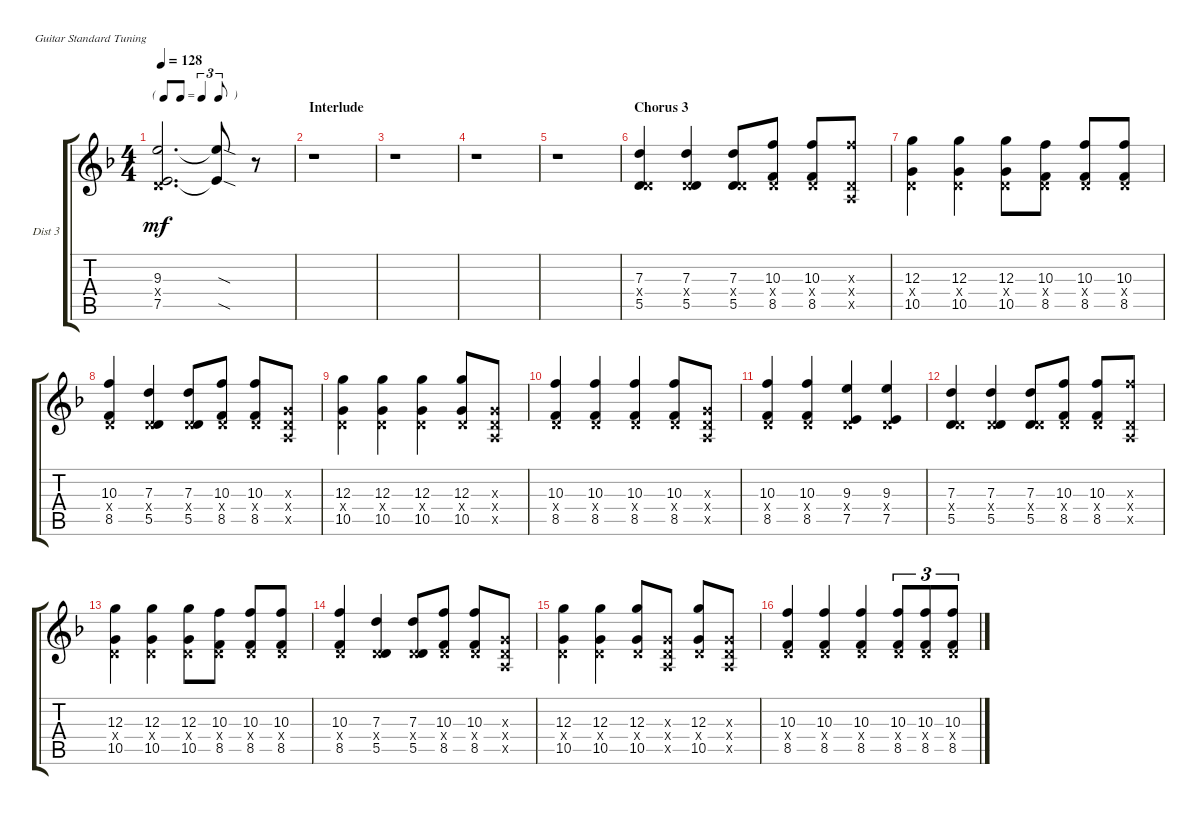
\defaultSystemsLayout 4
\bracketExtendMode groupsimilarinstruments
\firstSystemTrackNameOrientation horizontal
\otherSystemsTrackNameOrientation horizontal
\track ("Guitar 3 Distortion" "Dist 3") {instrument distortionguitar}
\staff {score tabs}
\tuning (E4 B3 G3 D3 A2 E2)
\ts (4 4)
\tf triplet8th
\tempo 128
\clef g2
\ks f
(7.5 0.4{x} 9.3).2{d dy mf} (9.3{sod t} 7.5{sod t}).8 r.8 |
\section ("" "Interlude")
r.1 |
r.1 |
r.1 |
r.1 |
\section ("" "Chorus 3")
(5.5 0.4{x} 7.3).4 (7.3 0.4{x} 5.5).4 (5.5 0.4{x} 7.3).8 (10.3 0.4{x} 8.5).8 (10.3 0.4{x} 8.5).8 (10.3{x} 0.4{x} 0.5{x}).8 |
(12.3 0.4{x} 10.5).4 (12.3 0.4{x} 10.5).4 (12.3 0.4{x} 10.5).8 (10.3 0.4{x} 8.5).8 (10.3 0.4{x} 8.5).8 (10.3 0.4{x} 8.5).8 |
(8.5 0.4{x} 10.3).4 (7.3 0.4{x} 5.5).4 (7.3 0.4{x} 5.5).8 (0.4{x} 10.3 8.5).8 (0.4{x} 10.3 8.5).8 (0.4{x} 0.5{x} 0.3{x}).8 |
(12.3 0.4{x} 10.5).4 (12.3 0.4{x} 10.5).4 (12.3 0.4{x} 10.5).4 (12.3 0.4{x} 10.5).8 (0.3{x} 0.4{x} 0.5{x}).8 |
(8.5 0.4{x} 10.3).4 (8.5 0.4{x} 10.3).4 (8.5 0.4{x} 10.3).4 (8.5 0.4{x} 10.3).8 (0.5{x} 0.4{x} 0.3{x}).8 |
(10.3 0.4{x} 8.5).4 (10.3 0.4{x} 8.5).4 (9.3 0.4{x} 7.5).4 (9.3 0.4{x} 7.5).4 |
(5.5 0.4{x} 7.3).4 (7.3 0.4{x} 5.5).4 (5.5 0.4{x} 7.3).8 (10.3 0.4{x} 8.5).8 (10.3 0.4{x} 8.5).8 (10.3{x} 0.4{x} 0.5{x}).8 |
(12.3 0.4{x} 10.5).4 (12.3 0.4{x} 10.5).4 (12.3 0.4{x} 10.5).8 (10.3 0.4{x} 8.5).8 (10.3 0.4{x} 8.5).8 (10.3 0.4{x} 8.5).8 |
(8.5 0.4{x} 10.3).4 (7.3 0.4{x} 5.5).4 (7.3 0.4{x} 5.5).8 (0.4{x} 10.3 8.5).8 (0.4{x} 10.3 8.5).8 (0.4{x} 0.5{x} 0.3{x}).8 |
(12.3 0.4{x} 10.5).4 (12.3 0.4{x} 10.5).4 (12.3 0.4{x} 10.5).8 (0.3{x} 0.5{x} 0.4{x}).8 (12.3 0.4{x} 10.5).8 (0.3{x} 0.4{x} 0.5{x}).8 |
(8.5 0.4{x} 10.3).4 (8.5 0.4{x} 10.3).4 (8.5 0.4{x} 10.3).4 (8.5 0.4{x} 10.3).8{tu (3 2)} (8.5 0.4{x} 10.3).8{tu (3 2)} (8.5 0.4{x} 10.3).8{tu (3 2)}
